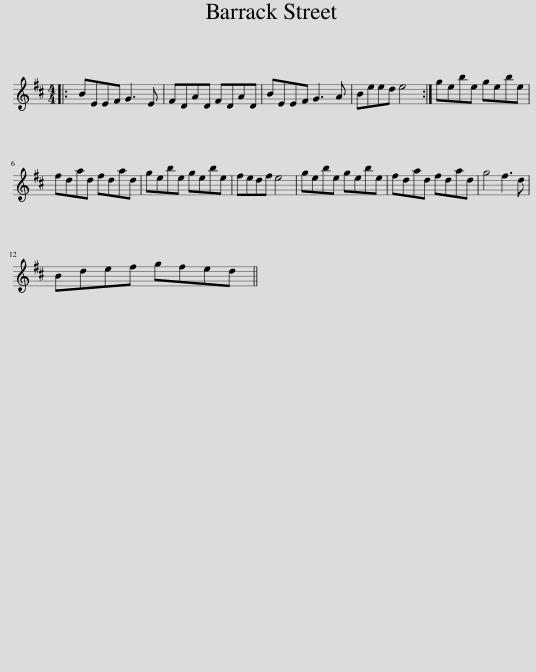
X:1
L:1/8
M:4/4
I:linebreak $
K:D
V:1 treble
V:1
|: BEEF G3 E | FDAD FDAD | BEEF G3 A | Beed e4 :| gebe gebe |$ %5
 fdad fdad | gebe gebe | fedf e4 | gebe gebe | fdad fdad | %10
 g4 f3 d |$ Bdef gfed || %12
